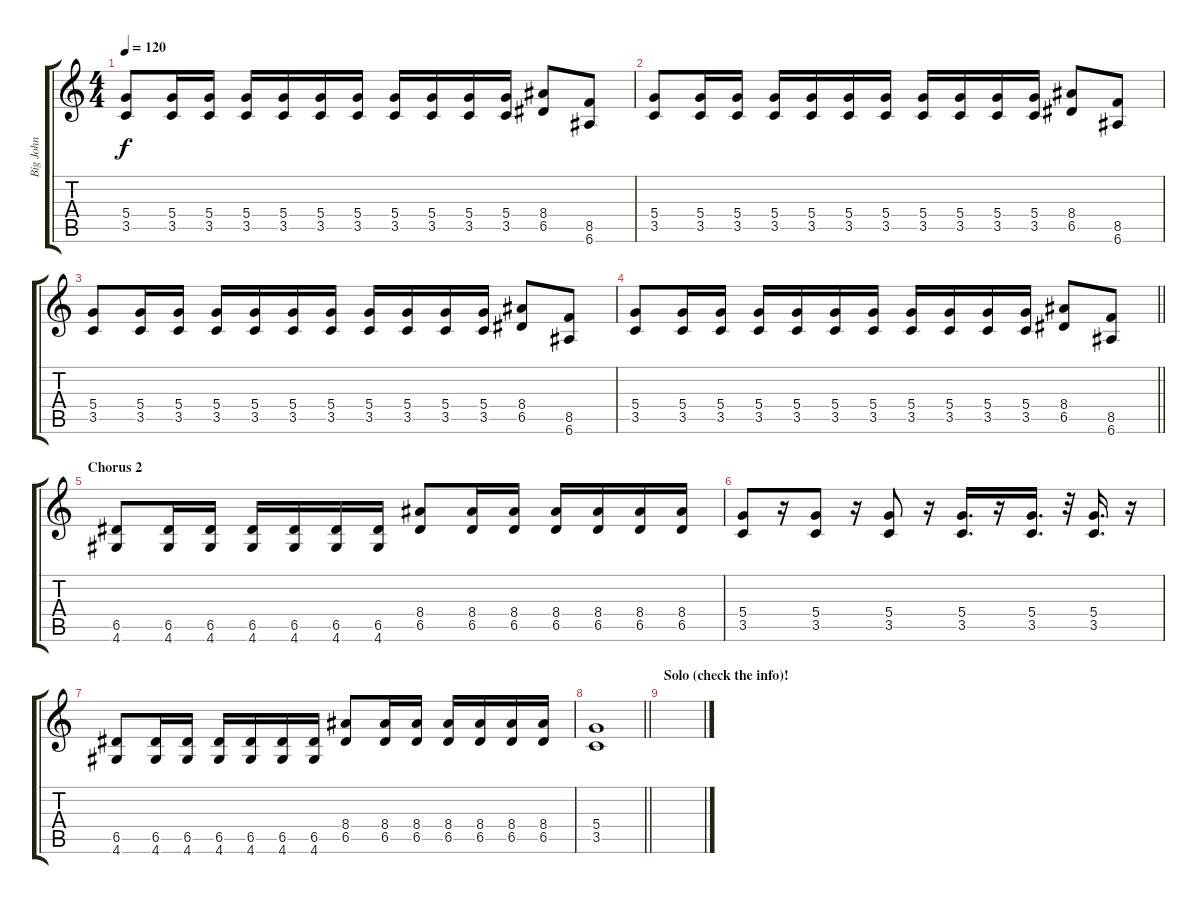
\track ("Big John " "Big John ") {instrument distortionguitar}
\staff {score tabs}
\tuning (E4 B3 G3 D3 A2 E2) {hide}
\ts (4 4)
\tempo 120
\clef g2
\ks c
(5.4 3.5).8{dy f} (5.4 3.5).16 (5.4 3.5).16 (5.4 3.5).16 (5.4 3.5).16 (5.4 3.5).16 (5.4 3.5).16 (5.4 3.5).16 (5.4 3.5).16 (5.4 3.5).16 (5.4 3.5).16 (8.4 6.5).8 (8.5 6.6).8 |
(5.4 3.5).8 (5.4 3.5).16 (5.4 3.5).16 (5.4 3.5).16 (5.4 3.5).16 (5.4 3.5).16 (5.4 3.5).16 (5.4 3.5).16 (5.4 3.5).16 (5.4 3.5).16 (5.4 3.5).16 (8.4 6.5).8 (8.5 6.6).8 |
(5.4 3.5).8 (5.4 3.5).16 (5.4 3.5).16 (5.4 3.5).16 (5.4 3.5).16 (5.4 3.5).16 (5.4 3.5).16 (5.4 3.5).16 (5.4 3.5).16 (5.4 3.5).16 (5.4 3.5).16 (8.4 6.5).8 (8.5 6.6).8 |
\barLineRight lightlight
(5.4 3.5).8 (5.4 3.5).16 (5.4 3.5).16 (5.4 3.5).16 (5.4 3.5).16 (5.4 3.5).16 (5.4 3.5).16 (5.4 3.5).16 (5.4 3.5).16 (5.4 3.5).16 (5.4 3.5).16 (8.4 6.5).8 (8.5 6.6).8 |
\section ("" "Chorus 2")
(6.5 4.6).8 (6.5 4.6).16 (6.5 4.6).16 (6.5 4.6).16 (6.5 4.6).16 (6.5 4.6).16 (6.5 4.6).16 (8.4 6.5).8 (8.4 6.5).16 (8.4 6.5).16 (8.4 6.5).16 (8.4 6.5).16 (8.4 6.5).16 (8.4 6.5).16 |
(5.4 3.5).8 r.16 (5.4 3.5).8 r.16 (5.4 3.5).8 r.16 (5.4 3.5).16{d} r.16 (5.4 3.5).16{d} r.32 (5.4 3.5).16{d} r.16 |
(6.5 4.6).8 (6.5 4.6).16 (6.5 4.6).16 (6.5 4.6).16 (6.5 4.6).16 (6.5 4.6).16 (6.5 4.6).16 (8.4 6.5).8 (8.4 6.5).16 (8.4 6.5).16 (8.4 6.5).16 (8.4 6.5).16 (8.4 6.5).16 (8.4 6.5).16 |
\barLineRight lightlight
(5.4 3.5).1 |
\section ("" "Solo (check the info)!")
